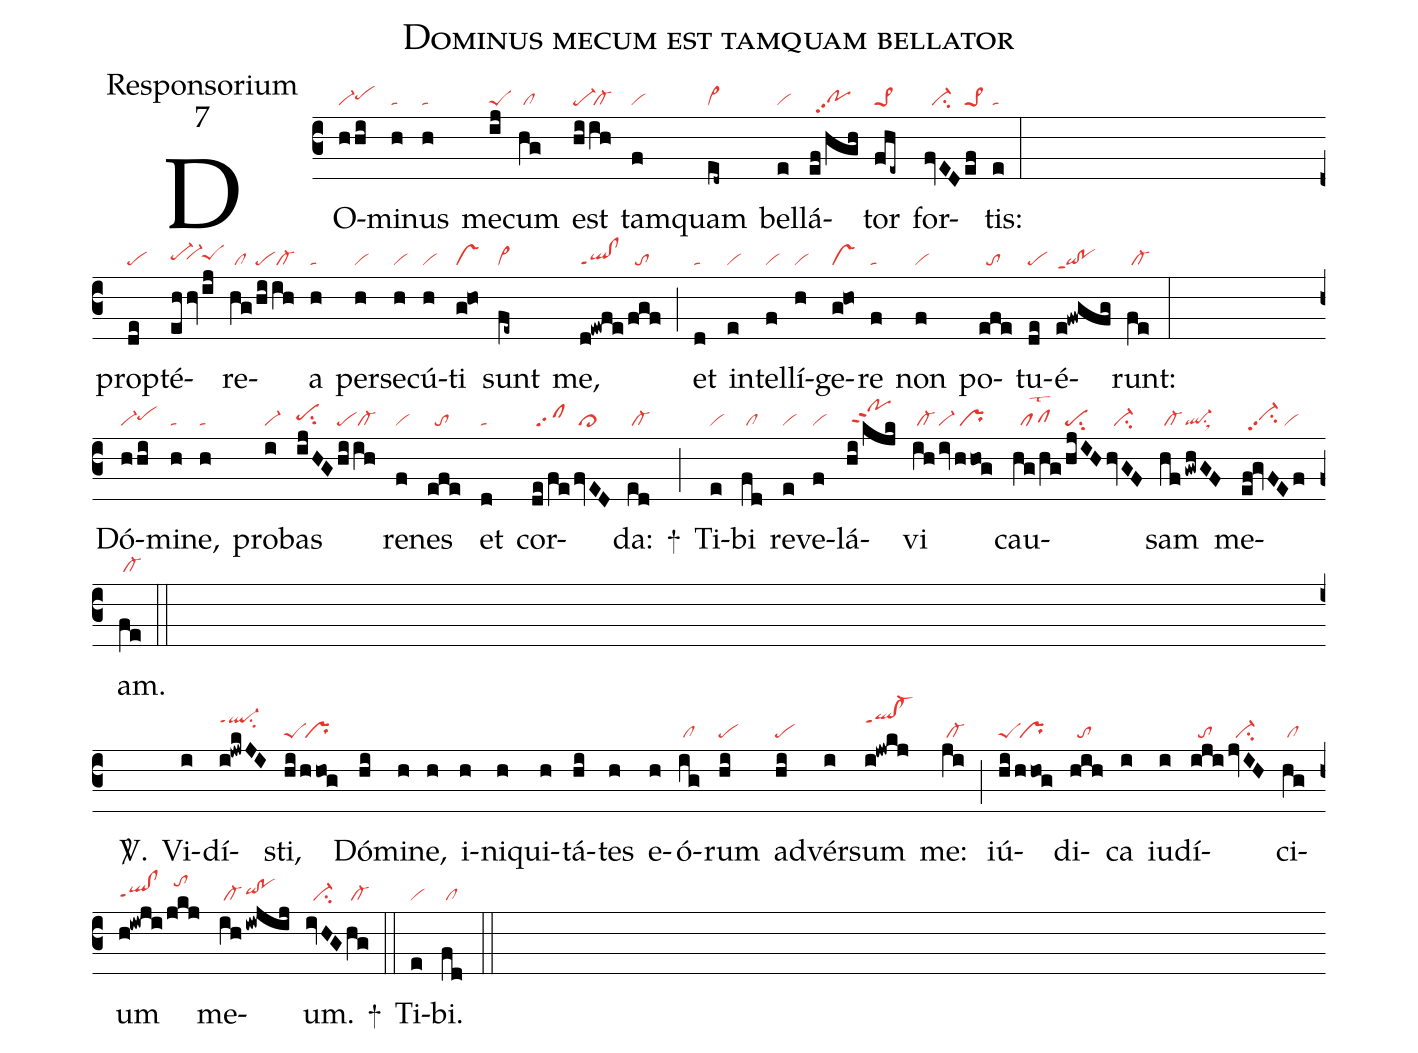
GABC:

name:Dominus mecum est tamquam bellator;
office-part:Responsorium;
mode:7;
nabc-lines:1;
%%
(c3)
DO(hhi|vi-pehh)mi(h|ta)nus(h|ta) me(ij|peS)cum(hg|/cl) est(hi|pe-|/ih|/cl-) tam(f|vi)quam(ed~|cl~) bel(e|vi)lá(ef/hgh|//pohgpp2)tor(fhe~|pe>1) for(fvED|//ci-|ef|pe>1)tis:(e|ta) (:Z)
prop(de|pe)té(eh|pe-hh|hv|vi-hh|ij|peShh)re(hg|/cl|/hi|pe|/ih|/cl-)a(h|ta) per(h|vi)se(h|vi)cú(h|vi)ti(g!ho|vs) sunt(fe~|cl~) me,(d!ewfe|ql!clppt1|/fgf|//to) (;)
et(d|ta) in(e|vi)tel(f|vi)lí(h|vi)ge(g!ho|vs)re(f|ta) non(f|vi) po(efe|//to)tu(de|pe)é(e!fwgfg|qi!poppt1)runt:(fe|/cl-) (:Z)
Dó(hhi|vi-pehh)mi(h|ta)ne,(h|ta) pro(i|vi-)bas(ijHG|pehhsu2|hi|pe|/ih|/cl-) re(f|vi)nes(efe|//to) et(d|ta) cor(de/fe|/sf|fvED|/cl>)da:(ed|/cl-) +(;)
Ti(e|vi)bi(fd|/cl) re(e|vi)ve(f|vi)lá(hi/kjk|/pohkppt2)vi(ih|/cl-|/iv|vi-|hhog|/pr) cau(hg/hg|//pflst2|/hjIH|pesu2|hvGF|//ci-)sam(hf|/cl-|!gwhGF|ql-su1sux1) me(ef!gvFEf|//vi-hhpp2su2/vi)am.(fe|/cl-) (::Z)
<sp>V/</sp>.() Vi(i)dí(i!jwkJI|ql-hkppt1su2)sti,(hi|peS|/hhog|/pr) Dó(hi)mi(h)ne,(h) i(h)ni(h)qui(h)tá(hi)tes(h) e(h)ó(ig|/cl)rum(hi|pe) ad(hi|pe)vér(i)sum(i!jwkj|qlhk!cl-hkppt1) me:(ji|/cl-) (;)
iú(hi|peS|/hhog|/pr)di(hih|//to)ca(i) iu(i)dí(iji|//to|/jvIH|//ci-)ci(hg|/cl)um(h!iwji|qlhg!clhgppt1|/jkj|//tohk) me(ih|/cl-|!iwjij|qihh!pohh)um.(ivHG|//ci-|hg|/cl-) +(::)
Ti(e|vi)bi.(fd|/cl) (::)
